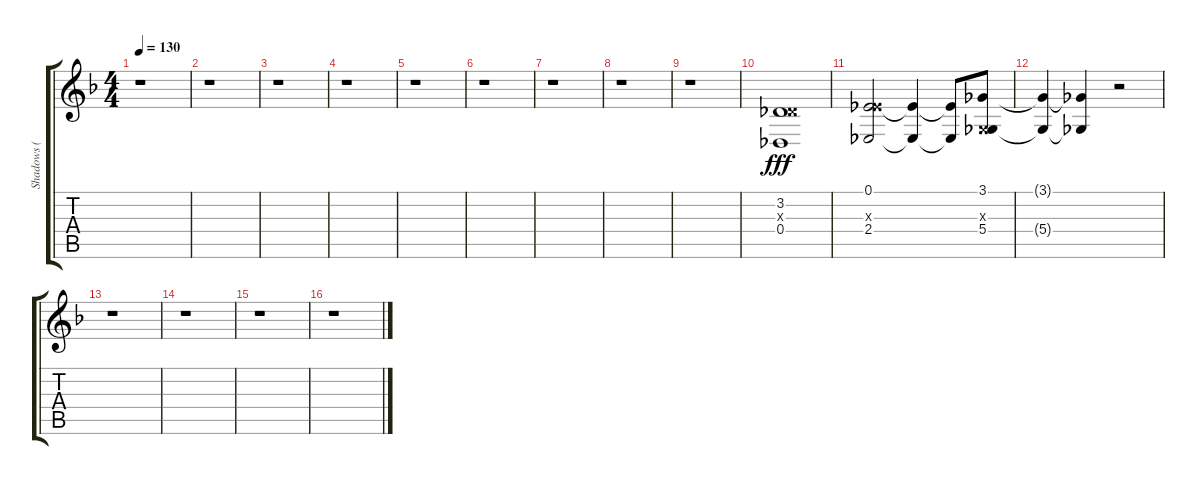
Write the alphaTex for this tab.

\track ("Shadows ( Vocals )" "Shadows ( ") {instrument choiraahs}
\staff {score tabs}
\tuning (Eb4 Bb3 Gb3 Db3 Ab2 Db2) {hide}
\ts (4 4)
\tempo 130
\clef g2
\ks f
r.1{dy fff} |
r.1 |
r.1 |
r.1 |
r.1 |
r.1 |
r.1 |
r.1 |
r.1 |
(3.2 7.3{x} 0.4).1 |
(0.1 9.3{x} 2.4).2 (0.1{t} 2.4{t}).4 (0.1{t} 2.4{t}).8 (3.1 0.3{x} 5.4).8 |
(3.1{t} 5.4{t}).4 (3.1{t} 5.4{t}).4 r.2 |
r.1 |
r.1 |
r.1 |
r.1
